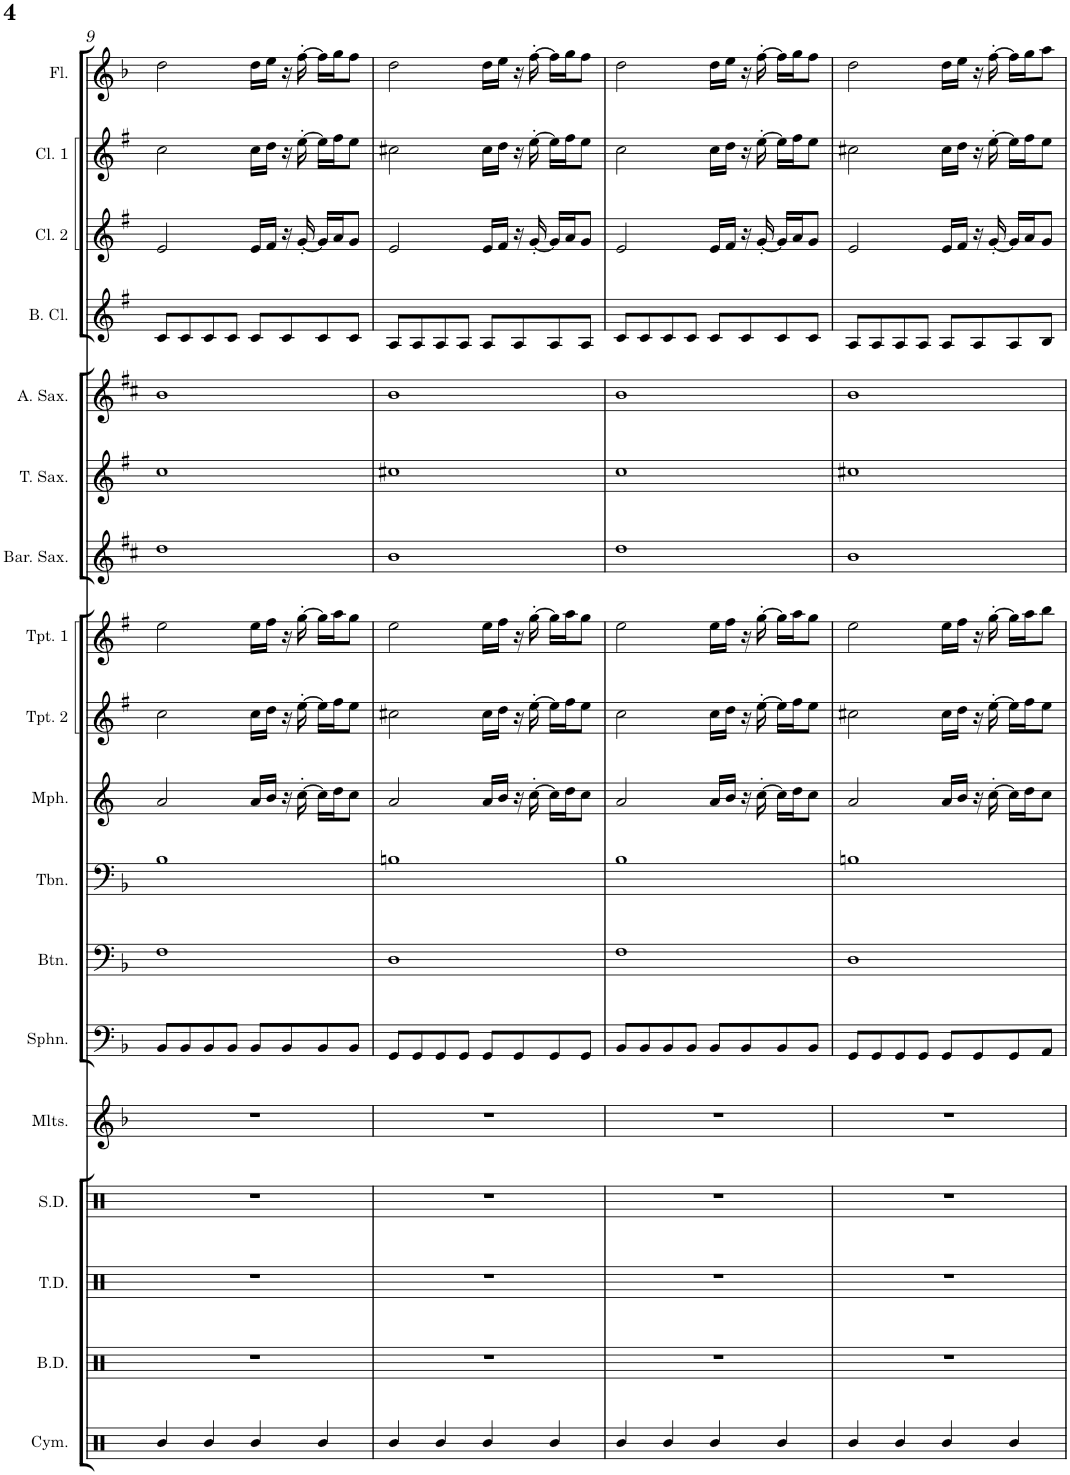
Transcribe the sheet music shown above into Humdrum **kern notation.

**kern	**kern	**kern	**kern	**kern	**kern	**kern	**kern	**kern	**kern	**kern	**kern	**kern	**kern	**kern	**kern	**kern	**kern
*part18	*part17	*part16	*part15	*part14	*part13	*part12	*part11	*part10	*part9	*part8	*part7	*part6	*part5	*part4	*part3	*part2	*part1
*staff18	*staff17	*staff16	*staff15	*staff14	*staff13	*staff12	*staff11	*staff10	*staff9	*staff8	*staff7	*staff6	*staff5	*staff4	*staff3	*staff2	*staff1
*I"Cymbals	*I"Bass Drums	*I"Tenor Drums	*I"Snare Drum	*I"Mallets	*I"Sousaphone	*I"Baritone	*I"Trombone	*I"Mellophone	*I"Trumpet 2	*I"Trumpet 1	*I"Baritone Sax	*I"Tenor Sax	*I"Alto Sax	*I"Bass Clarinet	*I"Clarinet 2	*I"Clarinet 1	*I"Flute
*I'Cym.	*I'B.D.	*I'T.D.	*I'S.D.	*I'Mlts.	*I'Sphn.	*I'Btn.	*I'Tbn.	*I'Mph.	*I'Tpt. 2	*I'Tpt. 1	*I'Bar. Sax.	*I'T. Sax.	*I'A. Sax.	*I'B. Cl.	*I'Cl. 2	*I'Cl. 1	*I'Fl.
!!LO:PB:g=z
*clefX	*clefX	*clefX	*clefX	*clefG2	*clefF4	*clefF4	*clefF4	*clefG2	*clefG2	*clefG2	*clefG2	*clefG2	*clefG2	*clefG2	*clefG2	*clefG2	*clefG2
*	*	*	*	*Trd-7c-12	*	*Trd4c7	*	*Trd4c7	*Trd1c2	*Trd1c2	*Trd12c21	*Trd8c14	*Trd5c9	*Trd8c14	*Trd1c2	*Trd1c2	*
*k[]	*k[]	*k[]	*k[]	*k[b-]	*k[b-]	*k[b-]	*k[b-]	*k[]	*k[f#]	*k[f#]	*k[f#c#]	*k[f#]	*k[f#c#]	*k[f#]	*k[f#]	*k[f#]	*k[b-]
*M4/4	*M4/4	*M4/4	*M4/4	*M4/4	*M4/4	*M4/4	*M4/4	*M4/4	*M4/4	*M4/4	*M4/4	*M4/4	*M4/4	*M4/4	*M4/4	*M4/4	*M4/4
=9	=9	=9	=9	=9	=9	=9	=9	=9	=9	=9	=9	=9	=9	=9	=9	=9	=9
4R/	1r	1r	1r	1r	8BB-/L	1F	1B-	2a/	2cc\	2ee\	1dd	1cc	1b	8c/L	2e/	2cc\	2dd\
.	.	.	.	.	8BB-/	.	.	.	.	.	.	.	.	8c/	.	.	.
4R/	.	.	.	.	8BB-/	.	.	.	.	.	.	.	.	8c/	.	.	.
.	.	.	.	.	8BB-/J	.	.	.	.	.	.	.	.	8c/J	.	.	.
4R/	.	.	.	.	8BB-/L	.	.	16a/LL	16cc\LL	16ee\LL	.	.	.	8c/L	16e/LL	16cc\LL	16dd\LL
.	.	.	.	.	.	.	.	16b/JJ	16dd\JJ	16ff#\JJ	.	.	.	.	16f#/JJ	16dd\JJ	16ee\JJ
.	.	.	.	.	8BB-/	.	.	16r	16r	16r	.	.	.	8c/	16r	16r	16r
.	.	.	.	.	.	.	.	[16cc'\	[16ee'\	[16gg'\	.	.	.	.	[16g'/	[16ee'\	[16ff'\
4R/	.	.	.	.	8BB-/	.	.	16cc\LL]	16ee\LL]	16gg\LL]	.	.	.	8c/	16g/LL]	16ee\LL]	16ff\LL]
.	.	.	.	.	.	.	.	16dd\J	16ff#\J	16aa\J	.	.	.	.	16a/J	16ff#\J	16gg\J
.	.	.	.	.	8BB-/J	.	.	8cc\J	8ee\J	8gg\J	.	.	.	8c/J	8g/J	8ee\J	8ff\J
=10	=10	=10	=10	=10	=10	=10	=10	=10	=10	=10	=10	=10	=10	=10	=10	=10	=10
4R/	1r	1r	1r	1r	8GG/L	1D	1Bn	2a/	2cc#X\	2ee\	1b	1cc#X	1b	8A/L	2e/	2cc#X\	2dd\
.	.	.	.	.	8GG/	.	.	.	.	.	.	.	.	8A/	.	.	.
4R/	.	.	.	.	8GG/	.	.	.	.	.	.	.	.	8A/	.	.	.
.	.	.	.	.	8GG/J	.	.	.	.	.	.	.	.	8A/J	.	.	.
4R/	.	.	.	.	8GG/L	.	.	16a/LL	16cc#\LL	16ee\LL	.	.	.	8A/L	16e/LL	16cc#\LL	16dd\LL
.	.	.	.	.	.	.	.	16b/JJ	16dd\JJ	16ff#\JJ	.	.	.	.	16f#/JJ	16dd\JJ	16ee\JJ
.	.	.	.	.	8GG/	.	.	16r	16r	16r	.	.	.	8A/	16r	16r	16r
.	.	.	.	.	.	.	.	[16cc'\	[16ee'\	[16gg'\	.	.	.	.	[16g'/	[16ee'\	[16ff'\
4R/	.	.	.	.	8GG/	.	.	16cc\LL]	16ee\LL]	16gg\LL]	.	.	.	8A/	16g/LL]	16ee\LL]	16ff\LL]
.	.	.	.	.	.	.	.	16dd\J	16ff#\J	16aa\J	.	.	.	.	16a/J	16ff#\J	16gg\J
.	.	.	.	.	8GG/J	.	.	8cc\J	8ee\J	8gg\J	.	.	.	8A/J	8g/J	8ee\J	8ff\J
=11	=11	=11	=11	=11	=11	=11	=11	=11	=11	=11	=11	=11	=11	=11	=11	=11	=11
4R/	1r	1r	1r	1r	8BB-/L	1F	1B-	2a/	2cc\	2ee\	1dd	1cc	1b	8c/L	2e/	2cc\	2dd\
.	.	.	.	.	8BB-/	.	.	.	.	.	.	.	.	8c/	.	.	.
4R/	.	.	.	.	8BB-/	.	.	.	.	.	.	.	.	8c/	.	.	.
.	.	.	.	.	8BB-/J	.	.	.	.	.	.	.	.	8c/J	.	.	.
4R/	.	.	.	.	8BB-/L	.	.	16a/LL	16cc\LL	16ee\LL	.	.	.	8c/L	16e/LL	16cc\LL	16dd\LL
.	.	.	.	.	.	.	.	16b/JJ	16dd\JJ	16ff#\JJ	.	.	.	.	16f#/JJ	16dd\JJ	16ee\JJ
.	.	.	.	.	8BB-/	.	.	16r	16r	16r	.	.	.	8c/	16r	16r	16r
.	.	.	.	.	.	.	.	[16cc'\	[16ee'\	[16gg'\	.	.	.	.	[16g'/	[16ee'\	[16ff'\
4R/	.	.	.	.	8BB-/	.	.	16cc\LL]	16ee\LL]	16gg\LL]	.	.	.	8c/	16g/LL]	16ee\LL]	16ff\LL]
.	.	.	.	.	.	.	.	16dd\J	16ff#\J	16aa\J	.	.	.	.	16a/J	16ff#\J	16gg\J
.	.	.	.	.	8BB-/J	.	.	8cc\J	8ee\J	8gg\J	.	.	.	8c/J	8g/J	8ee\J	8ff\J
=12	=12	=12	=12	=12	=12	=12	=12	=12	=12	=12	=12	=12	=12	=12	=12	=12	=12
4R/	1r	1r	1r	1r	8GG/L	1D	1Bn	2a/	2cc#X\	2ee\	1b	1cc#X	1b	8A/L	2e/	2cc#X\	2dd\
.	.	.	.	.	8GG/	.	.	.	.	.	.	.	.	8A/	.	.	.
4R/	.	.	.	.	8GG/	.	.	.	.	.	.	.	.	8A/	.	.	.
.	.	.	.	.	8GG/J	.	.	.	.	.	.	.	.	8A/J	.	.	.
4R/	.	.	.	.	8GG/L	.	.	16a/LL	16cc#\LL	16ee\LL	.	.	.	8A/L	16e/LL	16cc#\LL	16dd\LL
.	.	.	.	.	.	.	.	16b/JJ	16dd\JJ	16ff#\JJ	.	.	.	.	16f#/JJ	16dd\JJ	16ee\JJ
.	.	.	.	.	8GG/	.	.	16r	16r	16r	.	.	.	8A/	16r	16r	16r
.	.	.	.	.	.	.	.	[16cc'\	[16ee'\	[16gg'\	.	.	.	.	[16g'/	[16ee'\	[16ff'\
4R/	.	.	.	.	8GG/	.	.	16cc\LL]	16ee\LL]	16gg\LL]	.	.	.	8A/	16g/LL]	16ee\LL]	16ff\LL]
.	.	.	.	.	.	.	.	16dd\J	16ff#\J	16aa\J	.	.	.	.	16a/J	16ff#\J	16gg\J
.	.	.	.	.	8AA/J	.	.	8cc\J	8ee\J	8bb\J	.	.	.	8B/J	8g/J	8ee\J	8aa\J
=	=	=	=	=	=	=	=	=	=	=	=	=	=	=	=	=	=
*-	*-	*-	*-	*-	*-	*-	*-	*-	*-	*-	*-	*-	*-	*-	*-	*-	*-
